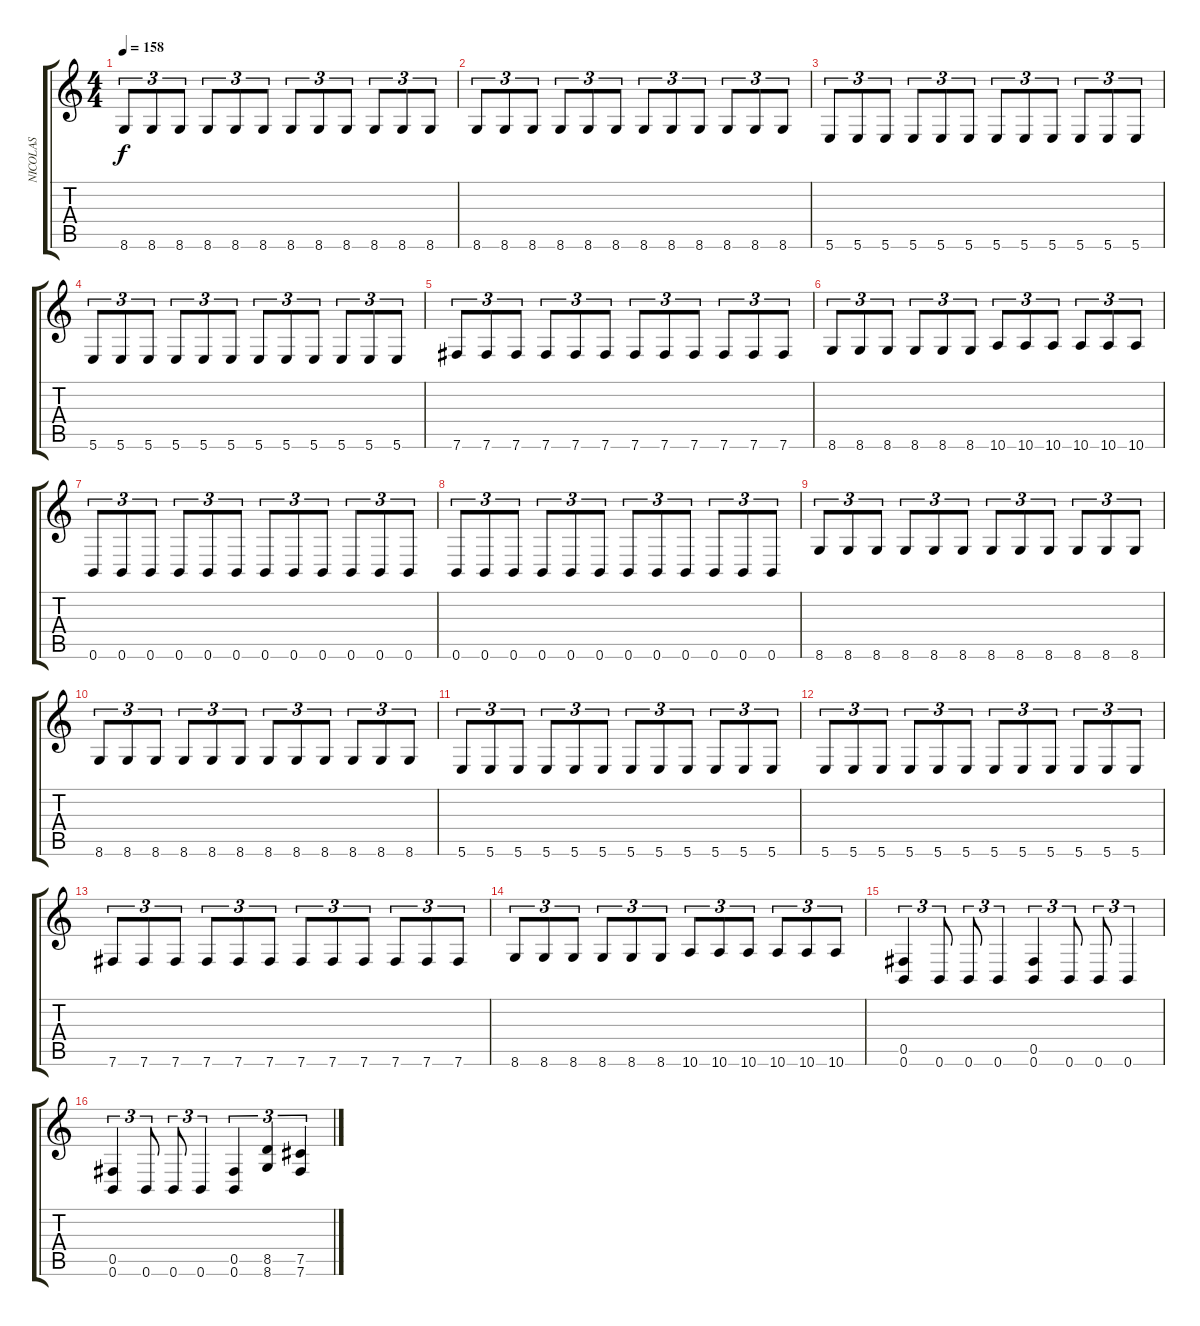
\track ("NICOLAS" "NICOLAS") {instrument overdrivenguitar}
\staff {score tabs}
\tuning (Db4 Ab3 E3 B2 Gb2 B1) {hide}
\ts (4 4)
\tempo 158
\clef g2
\ks c
8.6.8{tu (3 2) dy f} 8.6.8{tu (3 2)} 8.6.8{tu (3 2)} 8.6.8{tu (3 2)} 8.6.8{tu (3 2)} 8.6.8{tu (3 2)} 8.6.8{tu (3 2)} 8.6.8{tu (3 2)} 8.6.8{tu (3 2)} 8.6.8{tu (3 2)} 8.6.8{tu (3 2)} 8.6.8{tu (3 2)} |
8.6.8{tu (3 2)} 8.6.8{tu (3 2)} 8.6.8{tu (3 2)} 8.6.8{tu (3 2)} 8.6.8{tu (3 2)} 8.6.8{tu (3 2)} 8.6.8{tu (3 2)} 8.6.8{tu (3 2)} 8.6.8{tu (3 2)} 8.6.8{tu (3 2)} 8.6.8{tu (3 2)} 8.6.8{tu (3 2)} |
5.6.8{tu (3 2)} 5.6.8{tu (3 2)} 5.6.8{tu (3 2)} 5.6.8{tu (3 2)} 5.6.8{tu (3 2)} 5.6.8{tu (3 2)} 5.6.8{tu (3 2)} 5.6.8{tu (3 2)} 5.6.8{tu (3 2)} 5.6.8{tu (3 2)} 5.6.8{tu (3 2)} 5.6.8{tu (3 2)} |
5.6.8{tu (3 2)} 5.6.8{tu (3 2)} 5.6.8{tu (3 2)} 5.6.8{tu (3 2)} 5.6.8{tu (3 2)} 5.6.8{tu (3 2)} 5.6.8{tu (3 2)} 5.6.8{tu (3 2)} 5.6.8{tu (3 2)} 5.6.8{tu (3 2)} 5.6.8{tu (3 2)} 5.6.8{tu (3 2)} |
7.6.8{tu (3 2)} 7.6.8{tu (3 2)} 7.6.8{tu (3 2)} 7.6.8{tu (3 2)} 7.6.8{tu (3 2)} 7.6.8{tu (3 2)} 7.6.8{tu (3 2)} 7.6.8{tu (3 2)} 7.6.8{tu (3 2)} 7.6.8{tu (3 2)} 7.6.8{tu (3 2)} 7.6.8{tu (3 2)} |
8.6.8{tu (3 2)} 8.6.8{tu (3 2)} 8.6.8{tu (3 2)} 8.6.8{tu (3 2)} 8.6.8{tu (3 2)} 8.6.8{tu (3 2)} 10.6.8{tu (3 2)} 10.6.8{tu (3 2)} 10.6.8{tu (3 2)} 10.6.8{tu (3 2)} 10.6.8{tu (3 2)} 10.6.8{tu (3 2)} |
0.6.8{tu (3 2)} 0.6.8{tu (3 2)} 0.6.8{tu (3 2)} 0.6.8{tu (3 2)} 0.6.8{tu (3 2)} 0.6.8{tu (3 2)} 0.6.8{tu (3 2)} 0.6.8{tu (3 2)} 0.6.8{tu (3 2)} 0.6.8{tu (3 2)} 0.6.8{tu (3 2)} 0.6.8{tu (3 2)} |
0.6.8{tu (3 2)} 0.6.8{tu (3 2)} 0.6.8{tu (3 2)} 0.6.8{tu (3 2)} 0.6.8{tu (3 2)} 0.6.8{tu (3 2)} 0.6.8{tu (3 2)} 0.6.8{tu (3 2)} 0.6.8{tu (3 2)} 0.6.8{tu (3 2)} 0.6.8{tu (3 2)} 0.6.8{tu (3 2)} |
8.6.8{tu (3 2)} 8.6.8{tu (3 2)} 8.6.8{tu (3 2)} 8.6.8{tu (3 2)} 8.6.8{tu (3 2)} 8.6.8{tu (3 2)} 8.6.8{tu (3 2)} 8.6.8{tu (3 2)} 8.6.8{tu (3 2)} 8.6.8{tu (3 2)} 8.6.8{tu (3 2)} 8.6.8{tu (3 2)} |
8.6.8{tu (3 2)} 8.6.8{tu (3 2)} 8.6.8{tu (3 2)} 8.6.8{tu (3 2)} 8.6.8{tu (3 2)} 8.6.8{tu (3 2)} 8.6.8{tu (3 2)} 8.6.8{tu (3 2)} 8.6.8{tu (3 2)} 8.6.8{tu (3 2)} 8.6.8{tu (3 2)} 8.6.8{tu (3 2)} |
5.6.8{tu (3 2)} 5.6.8{tu (3 2)} 5.6.8{tu (3 2)} 5.6.8{tu (3 2)} 5.6.8{tu (3 2)} 5.6.8{tu (3 2)} 5.6.8{tu (3 2)} 5.6.8{tu (3 2)} 5.6.8{tu (3 2)} 5.6.8{tu (3 2)} 5.6.8{tu (3 2)} 5.6.8{tu (3 2)} |
5.6.8{tu (3 2)} 5.6.8{tu (3 2)} 5.6.8{tu (3 2)} 5.6.8{tu (3 2)} 5.6.8{tu (3 2)} 5.6.8{tu (3 2)} 5.6.8{tu (3 2)} 5.6.8{tu (3 2)} 5.6.8{tu (3 2)} 5.6.8{tu (3 2)} 5.6.8{tu (3 2)} 5.6.8{tu (3 2)} |
7.6.8{tu (3 2)} 7.6.8{tu (3 2)} 7.6.8{tu (3 2)} 7.6.8{tu (3 2)} 7.6.8{tu (3 2)} 7.6.8{tu (3 2)} 7.6.8{tu (3 2)} 7.6.8{tu (3 2)} 7.6.8{tu (3 2)} 7.6.8{tu (3 2)} 7.6.8{tu (3 2)} 7.6.8{tu (3 2)} |
8.6.8{tu (3 2)} 8.6.8{tu (3 2)} 8.6.8{tu (3 2)} 8.6.8{tu (3 2)} 8.6.8{tu (3 2)} 8.6.8{tu (3 2)} 10.6.8{tu (3 2)} 10.6.8{tu (3 2)} 10.6.8{tu (3 2)} 10.6.8{tu (3 2)} 10.6.8{tu (3 2)} 10.6.8{tu (3 2)} |
(0.5 0.6).4{tu (3 2)} 0.6.8{tu (3 2)} 0.6.8{tu (3 2)} 0.6.4{tu (3 2)} (0.5 0.6).4{tu (3 2)} 0.6.8{tu (3 2)} 0.6.8{tu (3 2)} 0.6.4{tu (3 2)} |
(0.5 0.6).4{tu (3 2)} 0.6.8{tu (3 2)} 0.6.8{tu (3 2)} 0.6.4{tu (3 2)} (0.5 0.6).4{tu (3 2)} (8.5 8.6).4{tu (3 2)} (7.5 7.6).4{tu (3 2)}
